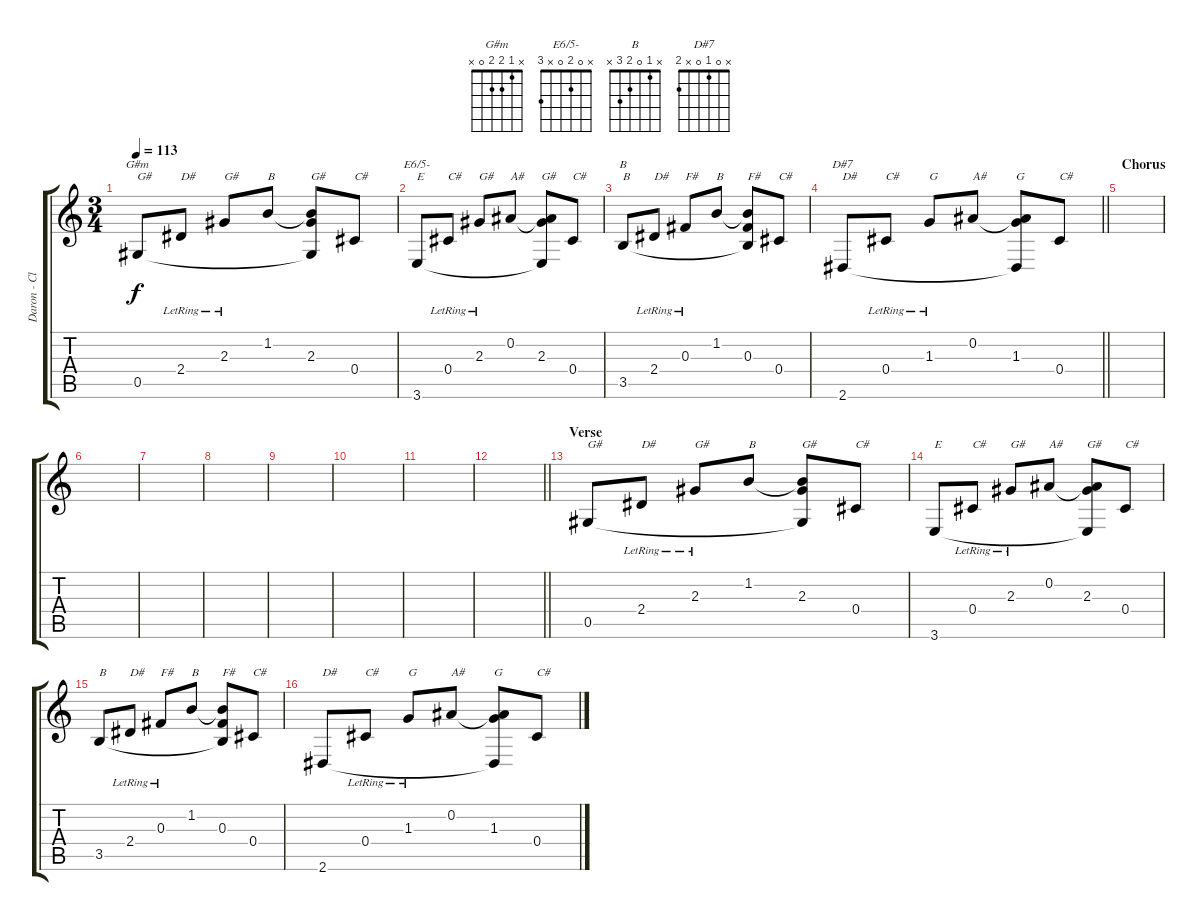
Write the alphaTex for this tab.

\track ("Daron - Clean Guitar" "Daron - Cl") {instrument electricguitarclean}
\staff {score tabs}
\tuning (Eb4 Bb3 Gb3 Db3 Ab2 Db2) {hide}
\chord ("G#m" x 1 2 2 0 x)
\chord ("E6/5-" x 0 2 0 x 3)
\chord ("B" x 1 0 2 3 x)
\chord ("D#7" x 0 1 0 x 2)
\ts (3 4)
\tempo 113
\clef g2
\ks c
0.5.8{ch "G#m" txt "G#" dy f} 2.4{lr}.8{txt "D#"} 2.3{lr}.8{txt "G#"} 1.2.8{txt "B"} (1.2{t} 2.3 0.5{t}).8{txt "G#"} 0.4.8{txt "C#"} |
3.6.8{ch "E6/5-" txt "E"} 0.4{lr}.8{txt "C#"} 2.3{lr}.8{txt "G#"} 0.2.8{txt "A#"} (0.2{t} 2.3 3.6{t}).8{txt "G#"} 0.4.8{txt "C#"} |
3.5.8{ch "B" txt "B"} 2.4{lr}.8{txt "D#"} 0.3{lr}.8{txt "F#"} 1.2.8{txt "B"} (1.2{t} 0.3 3.5{t}).8{txt "F#"} 0.4.8{txt "C#"} |
\barLineRight lightlight
2.6.8{ch "D#7" txt "D#"} 0.4{lr}.8{txt "C#"} 1.3{lr}.8{txt "G"} 0.2.8{txt "A#"} (0.2{t} 1.3 2.6{t}).8{txt "G"} 0.4.8{txt "C#"} |
\section ("" "Chorus")
|
|
|
|
|
|
|
\barLineRight lightlight
|
\section ("" "Verse")
0.5.8{txt "G#"} 2.4{lr}.8{txt "D#"} 2.3{lr}.8{txt "G#"} 1.2.8{txt "B"} (1.2{t} 2.3 0.5{t}).8{txt "G#"} 0.4.8{txt "C#"} |
3.6.8{txt "E"} 0.4{lr}.8{txt "C#"} 2.3{lr}.8{txt "G#"} 0.2.8{txt "A#"} (0.2{t} 2.3 3.6{t}).8{txt "G#"} 0.4.8{txt "C#"} |
3.5.8{txt "B"} 2.4{lr}.8{txt "D#"} 0.3{lr}.8{txt "F#"} 1.2.8{txt "B"} (1.2{t} 0.3 3.5{t}).8{txt "F#"} 0.4.8{txt "C#"} |
2.6.8{txt "D#"} 0.4{lr}.8{txt "C#"} 1.3{lr}.8{txt "G"} 0.2.8{txt "A#"} (0.2{t} 1.3 2.6{t}).8{txt "G"} 0.4.8{txt "C#"}
